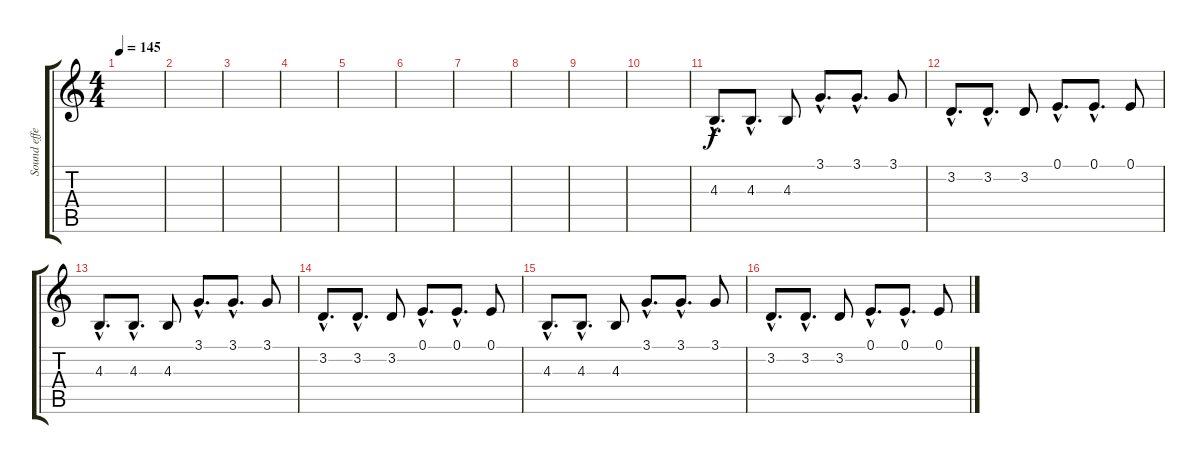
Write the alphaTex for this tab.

\track ("Sound effect" "Sound effe") {instrument pad6metallic}
\staff {score tabs}
\tuning (E4 B3 G3 D3 A2 E2) {hide}
\ts (4 4)
\tempo 145
\clef g2
\ks c
|
|
|
|
|
|
|
|
|
|
4.3{hac}.8{d instrument overdrivenguitar} 4.3{hac}.8{d} 4.3.8 3.1{hac}.8{d} 3.1{hac}.8{d} 3.1.8 |
3.2{hac}.8{d} 3.2{hac}.8{d} 3.2.8 0.1{hac}.8{d} 0.1{hac}.8{d} 0.1.8 |
4.3{hac}.8{d} 4.3{hac}.8{d} 4.3.8 3.1{hac}.8{d} 3.1{hac}.8{d} 3.1.8 |
3.2{hac}.8{d} 3.2{hac}.8{d} 3.2.8 0.1{hac}.8{d} 0.1{hac}.8{d} 0.1.8 |
4.3{hac}.8{d} 4.3{hac}.8{d} 4.3.8 3.1{hac}.8{d} 3.1{hac}.8{d} 3.1.8 |
3.2{hac}.8{d} 3.2{hac}.8{d} 3.2.8 0.1{hac}.8{d} 0.1{hac}.8{d} 0.1.8
